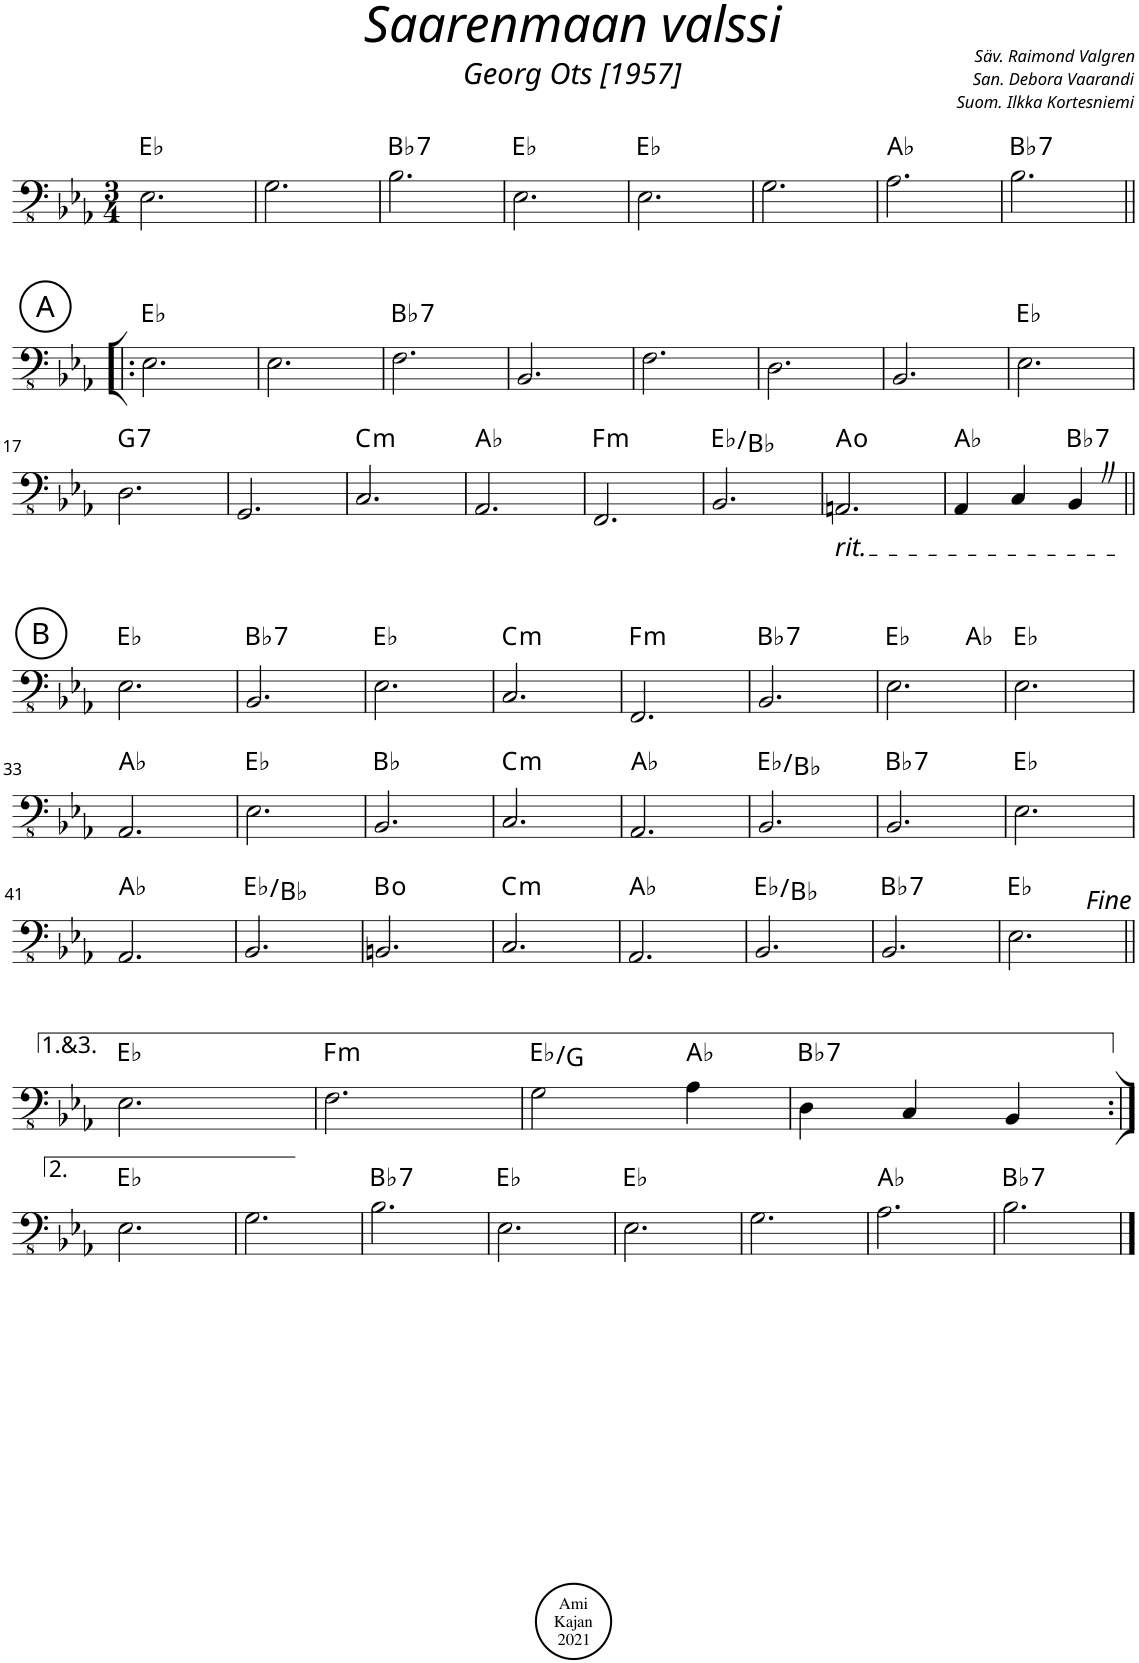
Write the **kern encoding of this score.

**kern	**harte
*part1	*part1
*staff1	*
*I"Acoustic Bass	*
*I'Bass	*
*clefFv4	*
*k[b-e-a-]	*
*M3/4	*
=1	=1
2.EE-\	Eb:maj
=2	=2
2.GG\	.
=3	=3
!	!LO:H:kt=7
2.BB-\	Bb:7
=4	=4
2.EE-\	Eb:maj
=5	=5
2.EE-\	Eb:maj
=6	=6
2.GG\	.
=7	=7
2.AA-\	Ab:maj
=8	=8
!	!LO:H:kt=7
2.BB-\	Bb:7
!!LO:LB:g=z
!!LO:REH:place=s1:a:cj:enc=circle:fs=14:t=A
=9!|:	=9!|:
2.EE-\	Eb:maj
=10	=10
2.EE-\	.
=11	=11
!	!LO:H:kt=7
2.FF\	Bb:7
=12	=12
2.BBB-/	.
=13	=13
2.FF\	.
=14	=14
2.DD\	.
=15	=15
2.BBB-/	.
=16	=16
2.EE-\	Eb:maj
!!LO:LB:g=z
=17	=17
!	!LO:H:kt=7
2.DD\	G:7
=18	=18
2.GGG/	.
=19	=19
!	!LO:H:kt=m
2.CC/	C:min
=20	=20
2.AAA-/	Ab:maj
=21	=21
!	!LO:H:kt=m
2.FFF/	F:min
=22	=22
2.BBB-/	Eb:maj/5
=23	=23
!LO:TX:b:i:t=rit.	!
2.AAAn/	A:dim
=24	=24
4AAA-/	Ab:maj
4CC/	.
!	!LO:H:kt=7
4BBB-Z/	Bb:7
!!LO:LB:g=z
!!LO:REH:place=s1:a:cj:enc=circle:fs=14:t=B
=25||	=25||
2.EE-\	Eb:maj
=26	=26
!	!LO:H:kt=7
2.BBB-/	Bb:7
=27	=27
2.EE-\	Eb:maj
=28	=28
!	!LO:H:kt=m
2.CC/	C:min
=29	=29
!	!LO:H:kt=m
2.FFF/	F:min
=30	=30
!	!LO:H:kt=7
2.BBB-/	Bb:7
=31	=31
*^	*
2.EE-\	2ryy	Eb:maj
.	4ryy	Ab:maj
*v	*v	*
=32	=32
2.EE-\	Eb:maj
!!LO:LB:g=z
=33	=33
2.AAA-/	Ab:maj
=34	=34
2.EE-\	Eb:maj
=35	=35
2.BBB-/	Bb:maj
=36	=36
!	!LO:H:kt=m
2.CC/	C:min
=37	=37
2.AAA-/	Ab:maj
=38	=38
2.BBB-/	Eb:maj/5
=39	=39
!	!LO:H:kt=7
2.BBB-/	Bb:7
=40	=40
2.EE-\	Eb:maj
!!LO:LB:g=z
=41	=41
2.AAA-/	Ab:maj
=42	=42
2.BBB-/	Eb:maj/5
=43	=43
2.BBBn/	B:dim
=44	=44
!	!LO:H:kt=m
2.CC/	C:min
=45	=45
2.AAA-/	Ab:maj
=46	=46
2.BBB-/	Eb:maj/5
=47	=47
!	!LO:H:kt=7
2.BBB-/	Bb:7
=48	=48
2.EE-\	Eb:maj
!!LO:LB:g=z
=49||	=49||
2.EE-\	Eb:maj
=50	=50
!	!LO:H:kt=m
2.FF\	F:min
=51	=51
2GG\	Eb:maj/3
4AA-\	Ab:maj
=52	=52
!	!LO:H:kt=7
4DD\	Bb:7
4CC/	.
4BBB-/	.
!!LO:LB:g=z
=53:|!	=53:|!
2.EE-\	Eb:maj
=54	=54
2.GG\	.
=55	=55
!	!LO:H:kt=7
2.BB-\	Bb:7
=56	=56
2.EE-\	Eb:maj
=57	=57
2.EE-\	Eb:maj
=58	=58
2.GG\	.
=59	=59
2.AA-\	Ab:maj
=60	=60
!	!LO:H:kt=7
2.BB-\	Bb:7
==	==
*-	*-
